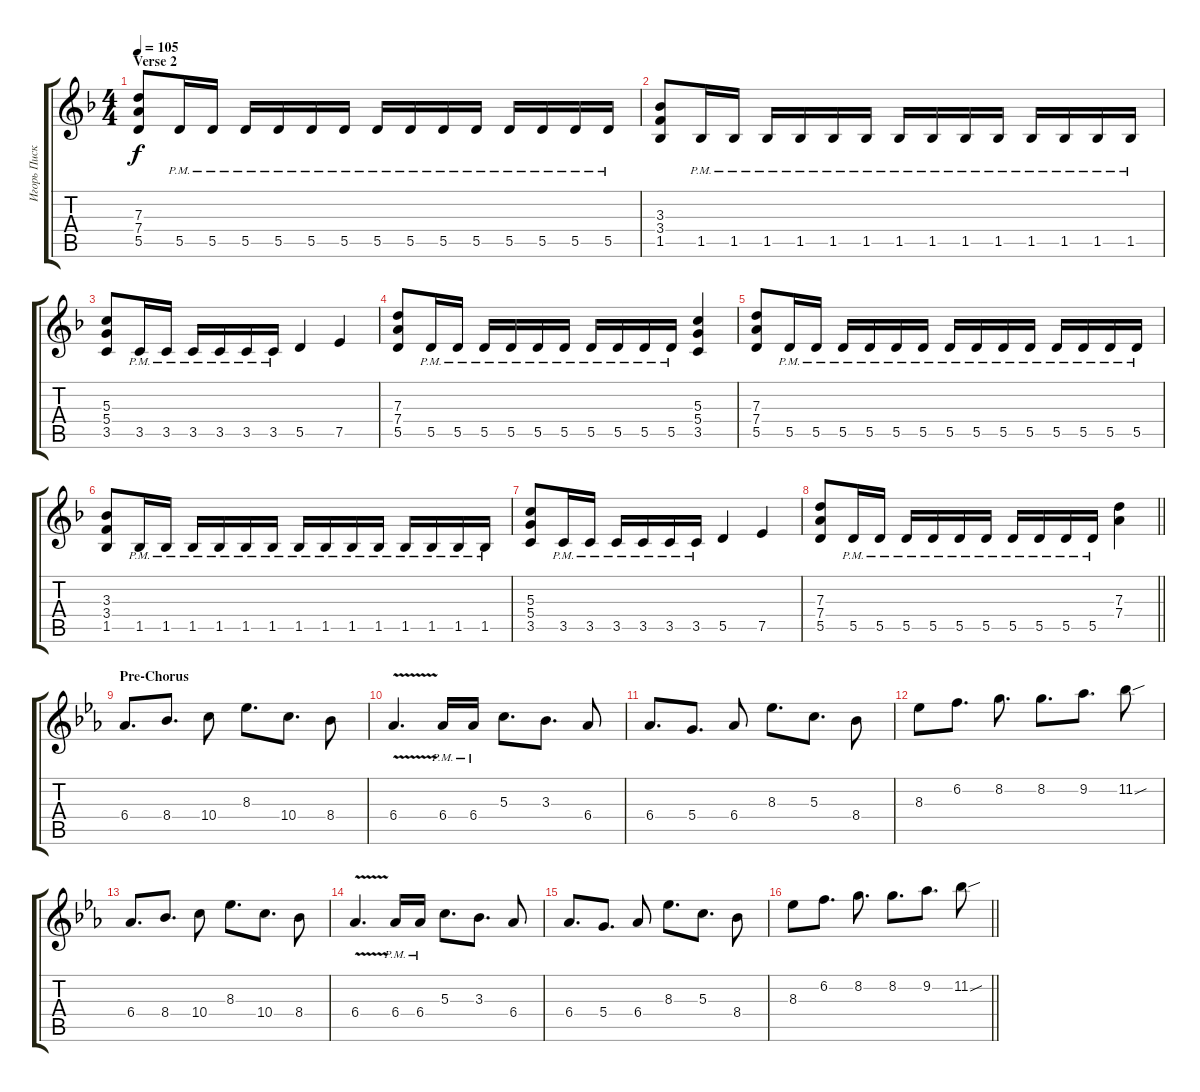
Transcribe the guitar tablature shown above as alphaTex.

\track ("Игорь Пискарев" "Игорь Писк") {instrument distortionguitar}
\staff {score tabs}
\tuning (E4 B3 G3 D3 A2 E2) {hide}
\ts (4 4)
\section ("" "Verse 2")
\tempo 105
\clef g2
\ks f
(7.3 7.4 5.5).8{dy f} 5.5{pm}.16 5.5{pm}.16 5.5{pm}.16 5.5{pm}.16 5.5{pm}.16 5.5{pm}.16 5.5{pm}.16 5.5{pm}.16 5.5{pm}.16 5.5{pm}.16 5.5{pm}.16 5.5{pm}.16 5.5{pm}.16 5.5{pm}.16 |
(3.3 3.4 1.5).8 1.5{pm}.16 1.5{pm}.16 1.5{pm}.16 1.5{pm}.16 1.5{pm}.16 1.5{pm}.16 1.5{pm}.16 1.5{pm}.16 1.5{pm}.16 1.5{pm}.16 1.5{pm}.16 1.5{pm}.16 1.5{pm}.16 1.5{pm}.16 |
(5.3 5.4 3.5).8 3.5{pm}.16 3.5{pm}.16 3.5{pm}.16 3.5{pm}.16 3.5{pm}.16 3.5{pm}.16 5.5.4 7.5.4 |
(7.3 7.4 5.5).8 5.5{pm}.16 5.5{pm}.16 5.5{pm}.16 5.5{pm}.16 5.5{pm}.16 5.5{pm}.16 5.5{pm}.16 5.5{pm}.16 5.5{pm}.16 5.5{pm}.16 (5.3 5.4 3.5).4 |
(7.3 7.4 5.5).8 5.5{pm}.16 5.5{pm}.16 5.5{pm}.16 5.5{pm}.16 5.5{pm}.16 5.5{pm}.16 5.5{pm}.16 5.5{pm}.16 5.5{pm}.16 5.5{pm}.16 5.5{pm}.16 5.5{pm}.16 5.5{pm}.16 5.5{pm}.16 |
(3.3 3.4 1.5).8 1.5{pm}.16 1.5{pm}.16 1.5{pm}.16 1.5{pm}.16 1.5{pm}.16 1.5{pm}.16 1.5{pm}.16 1.5{pm}.16 1.5{pm}.16 1.5{pm}.16 1.5{pm}.16 1.5{pm}.16 1.5{pm}.16 1.5{pm}.16 |
(5.3 5.4 3.5).8 3.5{pm}.16 3.5{pm}.16 3.5{pm}.16 3.5{pm}.16 3.5{pm}.16 3.5{pm}.16 5.5.4 7.5.4 |
\barLineRight lightlight
(7.3 7.4 5.5).8 5.5{pm}.16 5.5{pm}.16 5.5{pm}.16 5.5{pm}.16 5.5{pm}.16 5.5{pm}.16 5.5{pm}.16 5.5{pm}.16 5.5{pm}.16 5.5{pm}.16 (7.3 7.4).4 |
\section ("" "Pre-Chorus")
\ks eb
6.4.8{d balance 11} 8.4.8{d} 10.4.8 8.3.8{d} 10.4.8{d} 8.4.8 |
6.4{v}.4{d} 6.4{pm}.16 6.4{pm}.16 5.3.8{d} 3.3.8{d} 6.4.8 |
6.4.8{d} 5.4.8{d} 6.4.8 8.3.8{d} 5.3.8{d} 8.4.8 |
8.3.8 6.2.8{d} 8.2.8{d} 8.2.8{d} 9.2.8{d} 11.2{sou}.8 |
6.4.8{d} 8.4.8{d} 10.4.8 8.3.8{d} 10.4.8{d} 8.4.8 |
6.4{v}.4{d} 6.4{pm}.16 6.4{pm}.16 5.3.8{d} 3.3.8{d} 6.4.8 |
6.4.8{d} 5.4.8{d} 6.4.8 8.3.8{d} 5.3.8{d} 8.4.8 |
\barLineRight lightlight
8.3.8 6.2.8{d} 8.2.8{d} 8.2.8{d} 9.2.8{d} 11.2{sou}.8
